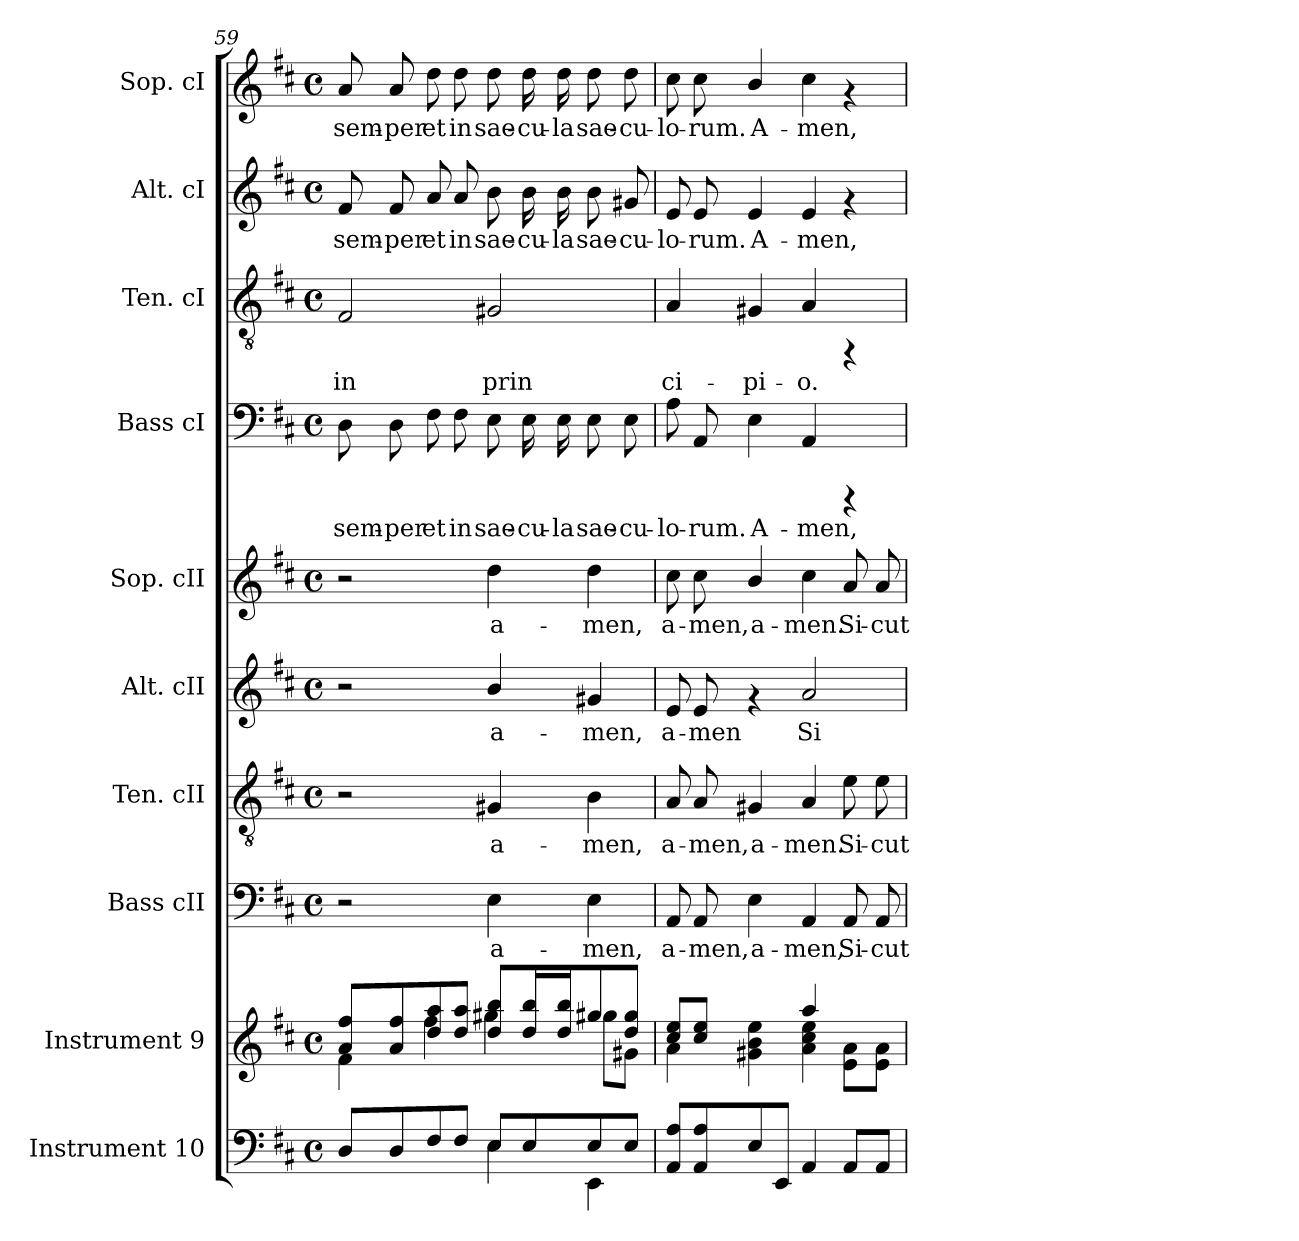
**kern	**kern	**kern	**text	**kern	**text	**kern	**text	**kern	**text	**kern	**text	**kern	**text	**kern	**text	**kern	**text
*part10	*part9	*part8	*part8	*part7	*part7	*part6	*part6	*part5	*part5	*part4	*part4	*part3	*part3	*part2	*part2	*part1	*part1
*staff10	*staff9	*staff8	*staff8	*staff7	*staff7	*staff6	*staff6	*staff5	*staff5	*staff4	*staff4	*staff3	*staff3	*staff2	*staff2	*staff1	*staff1
*I"Instrument 10	*I"Instrument 9	*I"Bass cII	*	*I"Ten. cII	*	*I"Alt. cII	*	*I"Sop. cII	*	*I"Bass cI	*	*I"Ten. cI	*	*I"Alt. cI	*	*I"Sop. cI	*
*	*	*I'Bass cII	*	*I'Ten. cII	*	*I'Alt. cII	*	*I'Sop. cII	*	*I'Bass cI	*	*I'Ten. cI	*	*I'Alt. cI	*	*I'Sop. cI	*
*clefF4	*clefG2	*clefF4	*	*clefGv2	*	*clefG2	*	*clefG2	*	*clefF4	*	*clefGv2	*	*clefG2	*	*clefG2	*
*k[f#c#]	*k[f#c#]	*k[f#c#]	*	*k[f#c#]	*	*k[f#c#]	*	*k[f#c#]	*	*k[f#c#]	*	*k[f#c#]	*	*k[f#c#]	*	*k[f#c#]	*
*D:	*D:	*D:	*	*D:	*	*D:	*	*D:	*	*D:	*	*D:	*	*D:	*	*D:	*
*M4/4	*M4/4	*M4/4	*	*M4/4	*	*M4/4	*	*M4/4	*	*M4/4	*	*M4/4	*	*M4/4	*	*M4/4	*
*met(c)	*met(c)	*met(c)	*	*met(c)	*	*met(c)	*	*met(c)	*	*met(c)	*	*met(c)	*	*met(c)	*	*met(c)	*
=59	=59	=59	=59	=59	=59	=59	=59	=59	=59	=59	=59	=59	=59	=59	=59	=59	=59
*^	*^	*	*	*	*	*	*	*	*	*	*	*	*	*	*	*	*
!	!	!	!	!	!	!	!	!	!	!	!	!	!LO:LY:b:rj	!	!LO:LY:b:cj	!	!LO:LY:b:cj	!	!LO:LY:b:rj
8D/L	2ryy	8ff#/ 8a/L	4f#\	2r	.	2r	.	2r	.	2r	.	8D\	sem-	2F#/	in	8f#/	sem-	8a/	sem-
!	!	!	!	!	!	!	!	!	!	!	!	!	!LO:LY:b:rj	!	!	!	!LO:LY:b:cj	!	!LO:LY:b:rj
8D/	.	8ff#/ 8a/	.	.	.	.	.	.	.	.	.	8D\	-per	.	.	8f#/	-per	8a/	-per
!	!	!	!	!	!	!	!	!	!	!	!	!	!LO:LY:b:rj	!	!	!	!LO:LY:b:cj	!	!LO:LY:b:rj
8F#/	.	8aa/ 8dd/	4ff#\	.	.	.	.	.	.	.	.	8F#\	et	.	.	8a/	et	8dd\	et
!	!	!	!	!	!	!	!	!	!	!	!	!	!LO:LY:b:rj	!	!	!	!LO:LY:b:cj	!	!LO:LY:b:rj
8F#/J	.	8aa/ 8dd/J	.	.	.	.	.	.	.	.	.	8F#\	in	.	.	8a/	in	8dd\	in
!	!	!	!	!	!LO:LY:b:rj	!	!LO:LY:b:cj	!	!LO:LY:b:cj	!	!LO:LY:b:cj	!	!LO:LY:b:rj	!	!LO:LY:b:cj	!	!LO:LY:b:cj	!	!LO:LY:b:rj
8E/L	4E\	8bb/ 8dd/L	4gg#X\	4E\	a-	4G#X/	a-	4b/	a-	4dd\	a-	8E\	sae-	2G#X/	prin	8b\	sae-	8dd\	sae-
!	!	!	!	!	!	!	!	!	!	!	!	!	!LO:LY:b:rj	!	!	!	!LO:LY:b:cj	!	!LO:LY:b:rj
8E/	.	16bb/ 16dd/	.	.	.	.	.	.	.	.	.	16E\	-cu-	.	.	16b\	-cu-	16dd\	-cu-
!	!	!	!	!	!	!	!	!	!	!	!	!	!LO:LY:b:rj	!	!	!	!LO:LY:b:cj	!	!LO:LY:b:rj
.	.	16bb/ 16dd/	.	.	.	.	.	.	.	.	.	16E\	-la	.	.	16b\	-la	16dd\	-la
!	!	!	!	!	!LO:LY:b:rj	!	!LO:LY:b:cj	!	!LO:LY:b:cj	!	!LO:LY:b:cj	!	!LO:LY:b:rj	!	!	!	!LO:LY:b:cj	!	!LO:LY:b:rj
8E/	4EE\	8gg#X/	8gg#\L	4E\	-men,	4B\	-men,	4g#X/	-men,	4dd\	-men,	8E\	sae-	.	.	8b\	sae-	8dd\	sae-
!	!	!	!	!	!	!	!	!	!	!	!	!	!LO:LY:b:rj	!	!	!	!LO:LY:b:cj	!	!LO:LY:b:rj
8E/J	.	8dd/ 8gg#/J	8g#X\J	.	.	.	.	.	.	.	.	8E\	-cu-	.	.	8g#X/	-cu-	8dd\	-cu-
*v	*v	*	*	*	*	*	*	*	*	*	*	*	*	*	*	*	*	*	*
=60	=60	=60	=60	=60	=60	=60	=60	=60	=60	=60	=60	=60	=60	=60	=60	=60	=60	=60
!	!	!	!	!LO:LY:b:rj	!	!LO:LY:b:cj	!	!LO:LY:b:cj	!	!LO:LY:b:cj	!	!LO:LY:b:rj	!	!LO:LY:b:cj	!	!LO:LY:b:cj	!	!LO:LY:b:rj
8A/ 8AA/L	8ee/ 8cc#/L	4a\	8AA/	a-	8A/	a-	8e/	a-	8cc#\	a-	8A\	-lo-	4A/	ci-	8e/	-lo-	8cc#\	-lo-
!	!	!	!	!LO:LY:b:rj	!	!LO:LY:b:cj	!	!LO:LY:b:cj	!	!LO:LY:b:cj	!	!LO:LY:b:rj	!	!	!	!LO:LY:b:cj	!	!LO:LY:b:rj
8A/ 8AA/	8ee/ 8cc#/J	.	8AA/	-men,	8A/	-men,	8e/	-men	8cc#\	-men,	8AA/	-rum.	.	.	8e/	-rum.	8cc#\	-rum.
!	!	!	!	!LO:LY:b:rj	!	!LO:LY:b:cj	!	!	!	!LO:LY:b:cj	!	!LO:LY:b:rj	!	!LO:LY:b:cj	!	!LO:LY:b:cj	!	!LO:LY:b:rj
8E/	4ryy	4ee\ 4b\ 4g#X\	4E\	a-	4G#X/	a-	4rf	.	4b/	a-	4E\	A-	4G#X/	-pi-	4e/	A-	4b/	A-
8EE/J	.	.	.	.	.	.	.	.	.	.	.	.	.	.	.	.	.	.
!	!	!	!	!LO:LY:b:rj	!	!LO:LY:b:cj	!	!LO:LY:b:cj	!	!LO:LY:b:cj	!	!LO:LY:b:rj	!	!LO:LY:b:cj	!	!LO:LY:b:cj	!	!LO:LY:b:rj
4AA/	4aa/	4ee\ 4cc#\ 4a\	4AA/	-men,	4A/	-men.	2a/	Si-	4cc#\	-men.	4AA/	-men,	4A/	-o.	4e/	-men,	4cc#\	-men,
!	!	!	!	!LO:LY:b:rj	!	!LO:LY:b:cj	!	!	!	!LO:LY:b:cj	!	!	!	!	!	!	!	!
8AA/L	4ryy	8e\ 8a\L	8AA/	Si-	8e\	Si-	.	.	8a/	Si-	4rCCC	.	4rFF	.	4rf	.	4rf	.
!	!	!	!	!LO:LY:b:rj	!	!LO:LY:b:cj	!	!	!	!LO:LY:b:cj	!	!	!	!	!	!	!	!
8AA/J	.	8a\ 8e\J	8AA/	-cut	8e\	-cut	.	.	8a/	-cut	.	.	.	.	.	.	.	.
*	*v	*v	*	*	*	*	*	*	*	*	*	*	*	*	*	*	*	*
=	=	=	=	=	=	=	=	=	=	=	=	=	=	=	=	=	=
*-	*-	*-	*-	*-	*-	*-	*-	*-	*-	*-	*-	*-	*-	*-	*-	*-	*-
